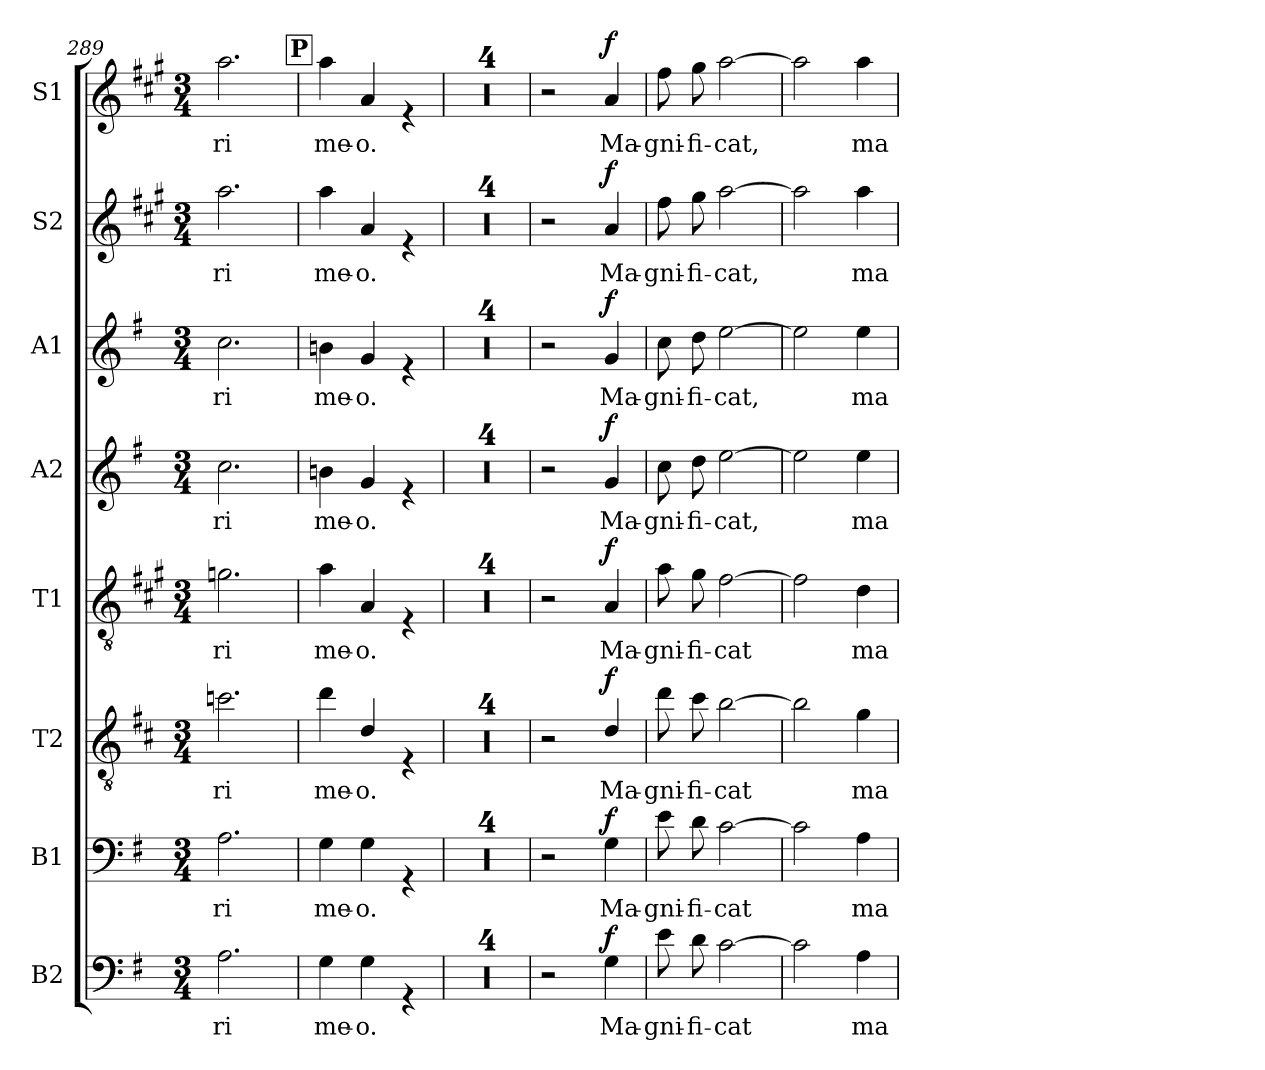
**kern	**text	**dynam	**kern	**text	**dynam	**kern	**text	**dynam	**kern	**text	**dynam	**kern	**text	**dynam	**kern	**text	**dynam	**kern	**text	**dynam	**kern	**text	**dynam
*part8	*part8	*part8	*part7	*part7	*part7	*part6	*part6	*part6	*part5	*part5	*part5	*part4	*part4	*part4	*part3	*part3	*part3	*part2	*part2	*part2	*part1	*part1	*part1
*staff8	*staff8	*staff8	*staff7	*staff7	*staff7	*staff6	*staff6	*staff6	*staff5	*staff5	*staff5	*staff4	*staff4	*staff4	*staff3	*staff3	*staff3	*staff2	*staff2	*staff2	*staff1	*staff1	*staff1
*I"B2	*	*	*I"B1	*	*	*I"T2	*	*	*I"T1	*	*	*I"A2	*	*	*I"A1	*	*	*I"S2	*	*	*I"S1	*	*
*I'B2	*	*	*I'B1	*	*	*I'T2	*	*	*I'T1	*	*	*I'A2	*	*	*I'A1	*	*	*	*	*	*I'S	*	*
*clefF4	*	*	*clefF4	*	*	*clefGv2	*	*	*clefGv2	*	*	*clefG2	*	*	*clefG2	*	*	*clefG2	*	*	*clefG2	*	*
*	*	*	*	*	*	*ITrd4c7	*	*	*ITrd1c2	*	*	*	*	*	*	*	*	*ITrd1c2	*	*	*ITrd1c2	*	*
*k[f#]	*	*	*k[f#]	*	*	*k[f#]	*	*	*k[f#]	*	*	*k[f#]	*	*	*k[f#]	*	*	*k[f#]	*	*	*k[f#]	*	*
*M3/4	*	*	*M3/4	*	*	*M3/4	*	*	*M3/4	*	*	*M3/4	*	*	*M3/4	*	*	*M3/4	*	*	*M3/4	*	*
=289	=289	=289	=289	=289	=289	=289	=289	=289	=289	=289	=289	=289	=289	=289	=289	=289	=289	=289	=289	=289	=289	=289	=289
2.A\	-ri	.	2.A\	-ri	.	2.fn\	-ri	.	2.fn\	-ri	.	2.cc\	-ri	.	2.cc\	-ri	.	2.gg\	-ri	.	2.gg\	-ri	.
!!LO:REH:place=s1:a:fs=14:t=P
=290	=290	=290	=290	=290	=290	=290	=290	=290	=290	=290	=290	=290	=290	=290	=290	=290	=290	=290	=290	=290	=290	=290	=290
4G\	me-	.	4G\	me-	.	4g\	me-	.	4g\	me-	.	4bn\	me-	.	4bn\	me-	.	4gg\	me-	.	4gg\	me-	.
4G\	-o.	.	4G\	-o.	.	4G/	-o.	.	4G/	-o.	.	4g/	-o.	.	4g/	-o.	.	4g/	-o.	.	4g/	-o.	.
4rGG	.	.	4rGG	.	.	4rE	.	.	4rE	.	.	4re	.	.	4re	.	.	4re	.	.	4re	.	.
=291	=291	=291	=291	=291	=291	=291	=291	=291	=291	=291	=291	=291	=291	=291	=291	=291	=291	=291	=291	=291	=291	=291	=291
2.r	.	.	2.r	.	.	2.r	.	.	2.r	.	.	2.r	.	.	2.r	.	.	2.r	.	.	2.r	.	.
=292	=292	=292	=292	=292	=292	=292	=292	=292	=292	=292	=292	=292	=292	=292	=292	=292	=292	=292	=292	=292	=292	=292	=292
2.r	.	.	2.r	.	.	2.r	.	.	2.r	.	.	2.r	.	.	2.r	.	.	2.r	.	.	2.r	.	.
=293	=293	=293	=293	=293	=293	=293	=293	=293	=293	=293	=293	=293	=293	=293	=293	=293	=293	=293	=293	=293	=293	=293	=293
2.r	.	.	2.r	.	.	2.r	.	.	2.r	.	.	2.r	.	.	2.r	.	.	2.r	.	.	2.r	.	.
=294	=294	=294	=294	=294	=294	=294	=294	=294	=294	=294	=294	=294	=294	=294	=294	=294	=294	=294	=294	=294	=294	=294	=294
2.r	.	.	2.r	.	.	2.r	.	.	2.r	.	.	2.r	.	.	2.r	.	.	2.r	.	.	2.r	.	.
=295	=295	=295	=295	=295	=295	=295	=295	=295	=295	=295	=295	=295	=295	=295	=295	=295	=295	=295	=295	=295	=295	=295	=295
2r	.	.	2r	.	.	2r	.	.	2r	.	.	2r	.	.	2r	.	.	2r	.	.	2r	.	.
!	!	!LO:DY:a	!	!	!LO:DY:a	!	!	!LO:DY:a	!	!	!LO:DY:a	!	!	!LO:DY:a	!	!	!LO:DY:a	!	!	!LO:DY:a	!	!	!LO:DY:a
4G\	Ma-	f	4G\	Ma-	f	4G/	Ma-	f	4G/	Ma-	f	4g/	Ma-	f	4g/	Ma-	f	4g/	Ma-	f	4g/	Ma-	f
=296	=296	=296	=296	=296	=296	=296	=296	=296	=296	=296	=296	=296	=296	=296	=296	=296	=296	=296	=296	=296	=296	=296	=296
8e\	-gni-	.	8e\	-gni-	.	8g\	-gni-	.	8g\	-gni-	.	8cc\	-gni-	.	8cc\	-gni-	.	8ee\	-gni-	.	8ee\	-gni-	.
8d\	-fi-	.	8d\	-fi-	.	8f#\	-fi-	.	8f#\	-fi-	.	8dd\	-fi-	.	8dd\	-fi-	.	8ff#\	-fi-	.	8ff#\	-fi-	.
[2c\	-cat	.	[2c\	-cat	.	[2e\	-cat	.	[2e\	-cat	.	[2ee\	-cat,	.	[2ee\	-cat,	.	[2gg\	-cat,	.	[2gg\	-cat,	.
=297	=297	=297	=297	=297	=297	=297	=297	=297	=297	=297	=297	=297	=297	=297	=297	=297	=297	=297	=297	=297	=297	=297	=297
2c\]	.	.	2c\]	.	.	2e\]	.	.	2e\]	.	.	2ee\]	.	.	2ee\]	.	.	2gg\]	.	.	2gg\]	.	.
4A\	ma-	.	4A\	ma-	.	4c\	ma-	.	4c\	ma-	.	4ee\	ma-	.	4ee\	ma-	.	4gg\	ma-	.	4gg\	ma-	.
=	=	=	=	=	=	=	=	=	=	=	=	=	=	=	=	=	=	=	=	=	=	=	=
*-	*-	*-	*-	*-	*-	*-	*-	*-	*-	*-	*-	*-	*-	*-	*-	*-	*-	*-	*-	*-	*-	*-	*-
